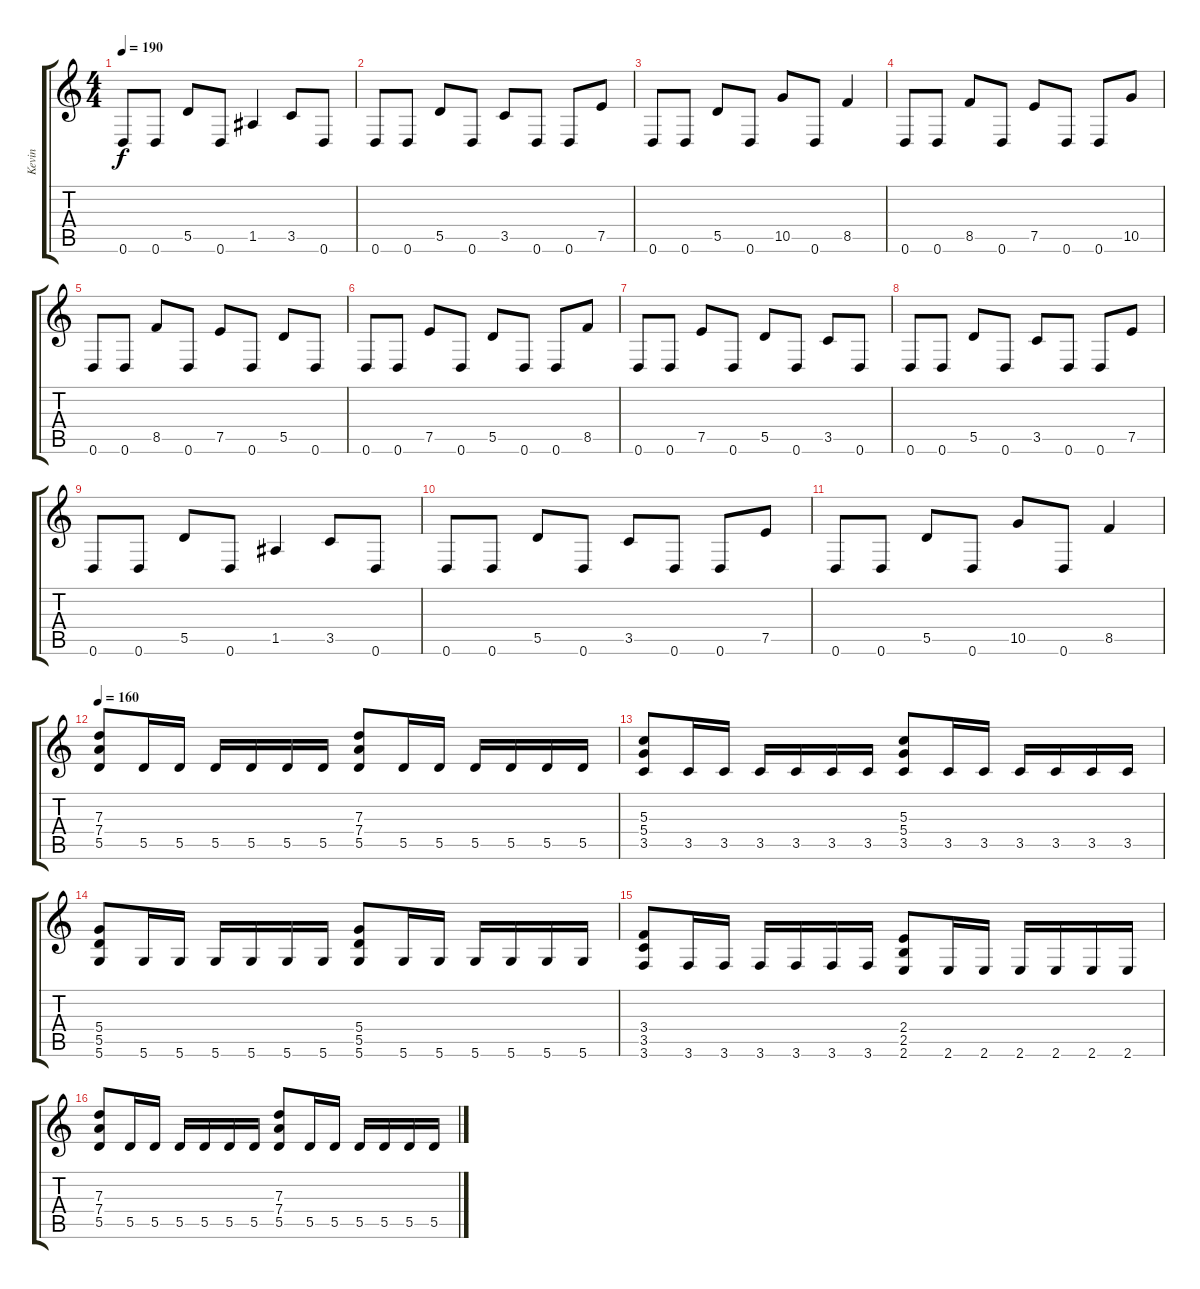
\track ("Kevin" "Kevin") {instrument distortionguitar}
\staff {score tabs}
\tuning (E4 B3 G3 D3 A2 D2) {hide}
\ts (4 4)
\tempo 190
\clef g2
\ks c
0.6.8{dy f} 0.6.8 5.5.8 0.6.8 1.5.4 3.5.8 0.6.8 |
0.6.8 0.6.8 5.5.8 0.6.8 3.5.8 0.6.8 0.6.8 7.5.8 |
0.6.8 0.6.8 5.5.8 0.6.8 10.5.8 0.6.8 8.5.4 |
0.6.8 0.6.8 8.5.8 0.6.8 7.5.8 0.6.8 0.6.8 10.5.8 |
0.6.8 0.6.8 8.5.8 0.6.8 7.5.8 0.6.8 5.5.8 0.6.8 |
0.6.8 0.6.8 7.5.8 0.6.8 5.5.8 0.6.8 0.6.8 8.5.8 |
0.6.8 0.6.8 7.5.8 0.6.8 5.5.8 0.6.8 3.5.8 0.6.8 |
0.6.8 0.6.8 5.5.8 0.6.8 3.5.8 0.6.8 0.6.8 7.5.8 |
0.6.8 0.6.8 5.5.8 0.6.8 1.5.4 3.5.8 0.6.8 |
0.6.8 0.6.8 5.5.8 0.6.8 3.5.8 0.6.8 0.6.8 7.5.8 |
0.6.8 0.6.8 5.5.8 0.6.8 10.5.8 0.6.8 8.5.4 |
\tempo 160
(7.3 7.4 5.5).8 5.5.16 5.5.16 5.5.16 5.5.16 5.5.16 5.5.16 (7.3 7.4 5.5).8 5.5.16 5.5.16 5.5.16 5.5.16 5.5.16 5.5.16 |
(5.3 5.4 3.5).8 3.5.16 3.5.16 3.5.16 3.5.16 3.5.16 3.5.16 (5.3 5.4 3.5).8 3.5.16 3.5.16 3.5.16 3.5.16 3.5.16 3.5.16 |
(5.4 5.5 5.6).8 5.6.16 5.6.16 5.6.16 5.6.16 5.6.16 5.6.16 (5.4 5.5 5.6).8 5.6.16 5.6.16 5.6.16 5.6.16 5.6.16 5.6.16 |
(3.4 3.5 3.6).8 3.6.16 3.6.16 3.6.16 3.6.16 3.6.16 3.6.16 (2.4 2.5 2.6).8 2.6.16 2.6.16 2.6.16 2.6.16 2.6.16 2.6.16 |
(7.3 7.4 5.5).8 5.5.16 5.5.16 5.5.16 5.5.16 5.5.16 5.5.16 (7.3 7.4 5.5).8 5.5.16 5.5.16 5.5.16 5.5.16 5.5.16 5.5.16
